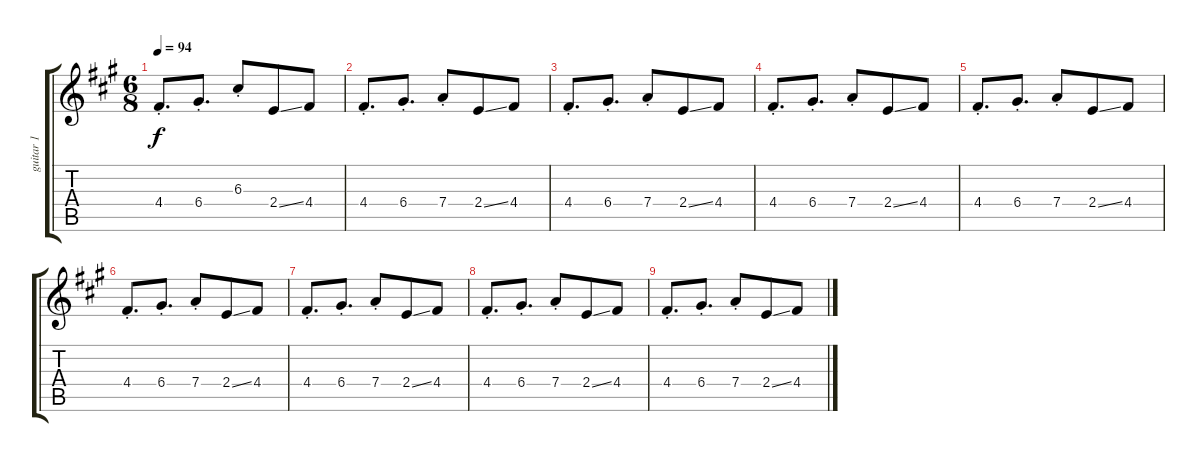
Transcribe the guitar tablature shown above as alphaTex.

\track ("guitar 1" "guitar 1") {instrument distortionguitar}
\staff {score tabs}
\tuning (E4 B3 G3 D3 A2 E2) {hide}
\ts (6 8)
\tempo 94
\clef g2
\ks a
4.4{st}.8{d dy f} 6.4{st}.8{d} 6.3{st}.8 2.4{ss}.8 4.4.8 |
4.4{st}.8{d instrument electricguitarclean} 6.4{st}.8{d} 7.4{st}.8 2.4{ss}.8 4.4.8 |
4.4{st}.8{d} 6.4{st}.8{d} 7.4{st}.8 2.4{ss}.8 4.4.8 |
4.4{st}.8{d} 6.4{st}.8{d} 7.4{st}.8 2.4{ss}.8 4.4.8 |
4.4{st}.8{d} 6.4{st}.8{d} 7.4{st}.8 2.4{ss}.8 4.4.8 |
4.4{st}.8{d instrument electricguitarclean} 6.4{st}.8{d} 7.4{st}.8 2.4{ss}.8 4.4.8 |
4.4{st}.8{d} 6.4{st}.8{d} 7.4{st}.8 2.4{ss}.8 4.4.8 |
4.4{st}.8{d} 6.4{st}.8{d} 7.4{st}.8 2.4{ss}.8 4.4.8 |
4.4{st}.8{d} 6.4{st}.8{d} 7.4{st}.8 2.4{ss}.8 4.4.8
